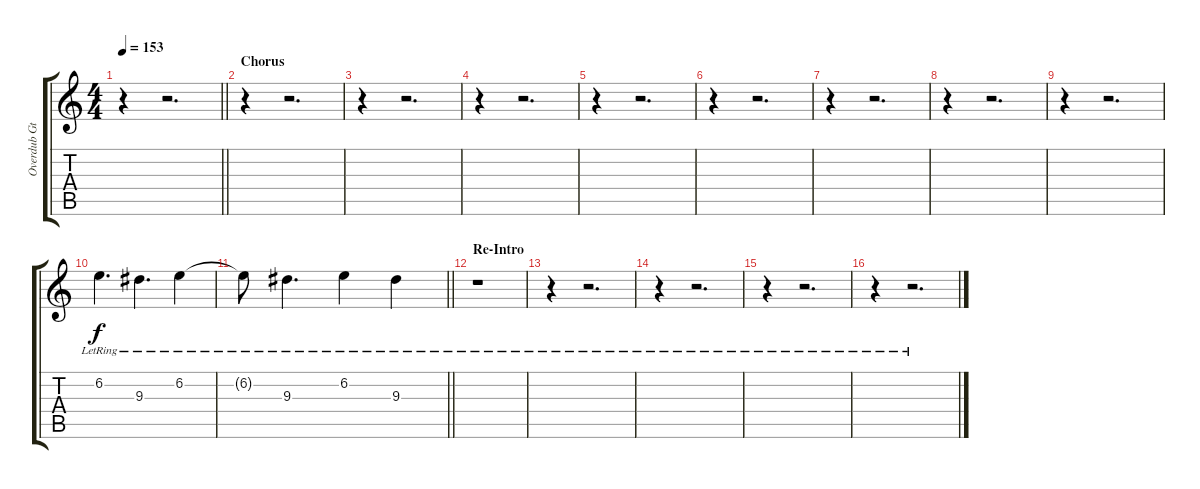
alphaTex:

\track ("Overdub Gtr" "Overdub Gt") {instrument distortionguitar}
\staff {score tabs}
\tuning (Eb4 Bb3 Gb3 Db3 Ab2 Db2) {hide}
\ts (4 4)
\tempo 153
\clef g2
\barLineRight lightlight
\ks c
r.4{dy f} r.2{d} |
\section ("" "Chorus")
r.4 r.2{d} |
r.4 r.2{d} |
r.4 r.2{d} |
r.4 r.2{d} |
r.4 r.2{d} |
r.4 r.2{d} |
r.4 r.2{d} |
r.4 r.2{d} |
6.2{lr}.4{d volume 9} 9.3{lr}.4{d} 6.2{lr}.4 |
\barLineRight lightlight
6.2{lr t}.8 9.3{lr}.4{d} 6.2{lr}.4 9.3{lr}.4 |
\section ("" "Re-Intro")
r.1 |
r.4 r.2{d} |
r.4 r.2{d} |
r.4 r.2{d} |
r.4 r.2{d}
